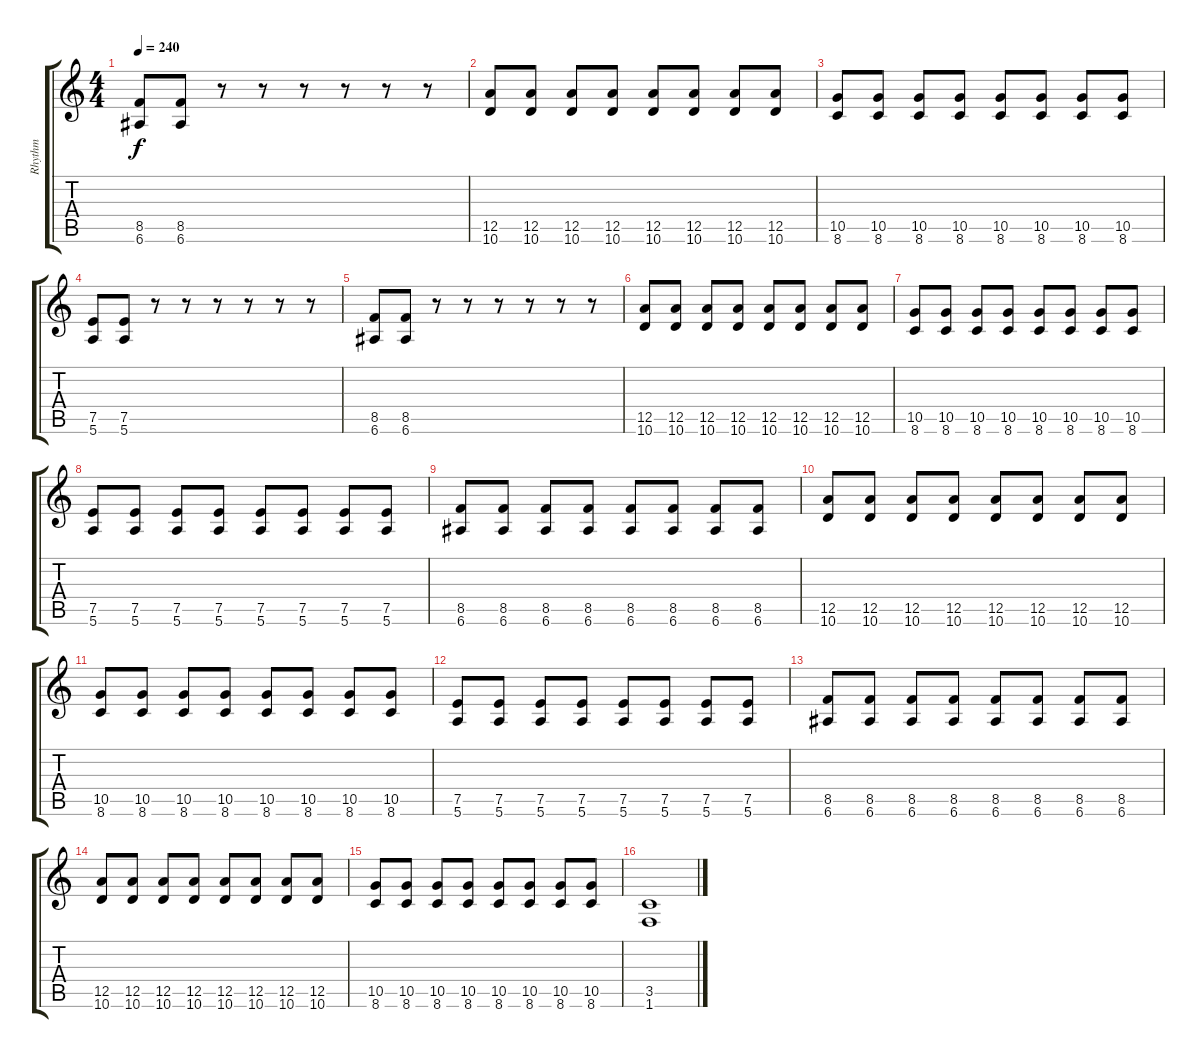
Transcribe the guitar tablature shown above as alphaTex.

\track ("Rhythm" "Rhythm") {instrument overdrivenguitar}
\staff {score tabs}
\tuning (E4 B3 G3 D3 A2 E2) {hide}
\ts (4 4)
\tempo 240
\clef g2
\ks c
(8.5 6.6).8{dy f} (8.5 6.6).8 r.8 r.8 r.8 r.8 r.8 r.8 |
(12.5 10.6).8 (12.5 10.6).8 (12.5 10.6).8 (12.5 10.6).8 (12.5 10.6).8 (12.5 10.6).8 (12.5 10.6).8 (12.5 10.6).8 |
(10.5 8.6).8 (10.5 8.6).8 (10.5 8.6).8 (10.5 8.6).8 (10.5 8.6).8 (10.5 8.6).8 (10.5 8.6).8 (10.5 8.6).8 |
(7.5 5.6).8 (7.5 5.6).8 r.8 r.8 r.8 r.8 r.8 r.8 |
(8.5 6.6).8 (8.5 6.6).8 r.8 r.8 r.8 r.8 r.8 r.8 |
(12.5 10.6).8 (12.5 10.6).8 (12.5 10.6).8 (12.5 10.6).8 (12.5 10.6).8 (12.5 10.6).8 (12.5 10.6).8 (12.5 10.6).8 |
(10.5 8.6).8 (10.5 8.6).8 (10.5 8.6).8 (10.5 8.6).8 (10.5 8.6).8 (10.5 8.6).8 (10.5 8.6).8 (10.5 8.6).8 |
(7.5 5.6).8 (7.5 5.6).8 (7.5 5.6).8 (7.5 5.6).8 (7.5 5.6).8 (7.5 5.6).8 (7.5 5.6).8 (7.5 5.6).8 |
(8.5 6.6).8 (8.5 6.6).8 (8.5 6.6).8 (8.5 6.6).8 (8.5 6.6).8 (8.5 6.6).8 (8.5 6.6).8 (8.5 6.6).8 |
(12.5 10.6).8 (12.5 10.6).8 (12.5 10.6).8 (12.5 10.6).8 (12.5 10.6).8 (12.5 10.6).8 (12.5 10.6).8 (12.5 10.6).8 |
(10.5 8.6).8 (10.5 8.6).8 (10.5 8.6).8 (10.5 8.6).8 (10.5 8.6).8 (10.5 8.6).8 (10.5 8.6).8 (10.5 8.6).8 |
(7.5 5.6).8 (7.5 5.6).8 (7.5 5.6).8 (7.5 5.6).8 (7.5 5.6).8 (7.5 5.6).8 (7.5 5.6).8 (7.5 5.6).8 |
(8.5 6.6).8 (8.5 6.6).8 (8.5 6.6).8 (8.5 6.6).8 (8.5 6.6).8 (8.5 6.6).8 (8.5 6.6).8 (8.5 6.6).8 |
(12.5 10.6).8 (12.5 10.6).8 (12.5 10.6).8 (12.5 10.6).8 (12.5 10.6).8 (12.5 10.6).8 (12.5 10.6).8 (12.5 10.6).8 |
(10.5 8.6).8 (10.5 8.6).8 (10.5 8.6).8 (10.5 8.6).8 (10.5 8.6).8 (10.5 8.6).8 (10.5 8.6).8 (10.5 8.6).8 |
(3.5 1.6).1
